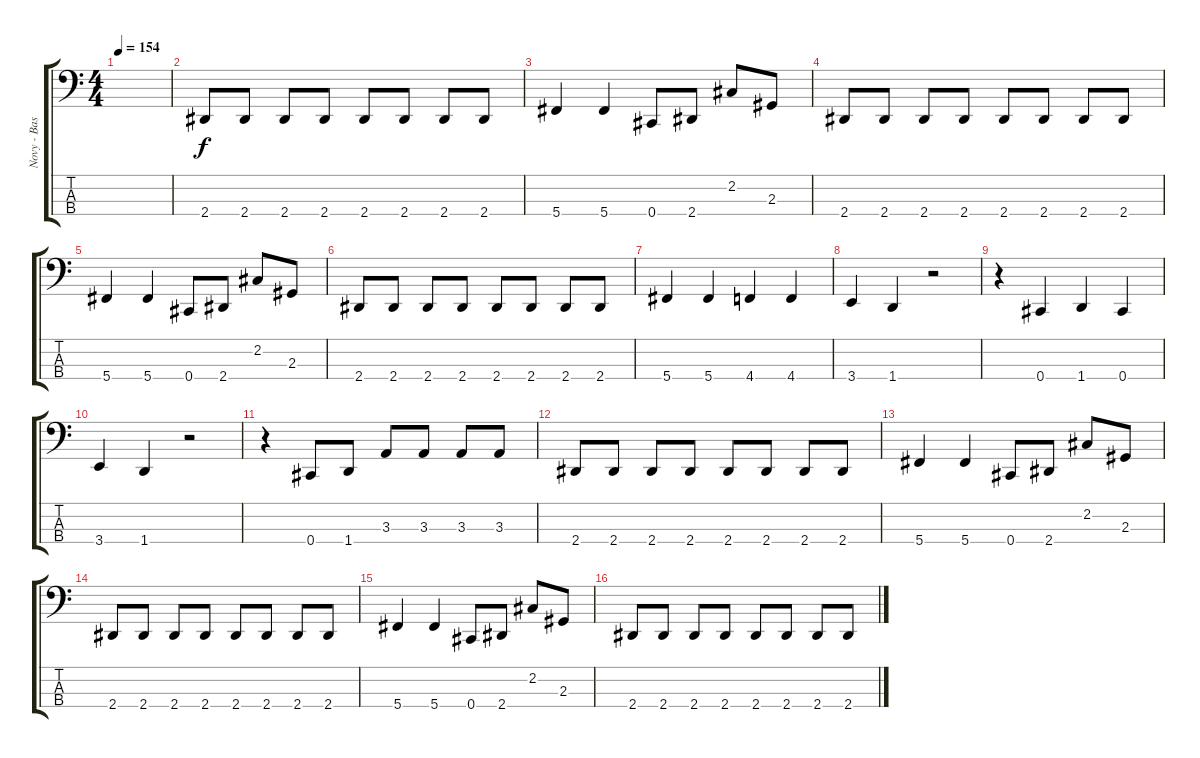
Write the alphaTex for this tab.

\track ("Novy - Bass" "Novy - Bas") {instrument electricbasspick}
\staff {score tabs}
\tuning (E2 B1 Gb1 Db1) {hide}
\ts (4 4)
\tempo 154
\clef f4
\ks c
|
2.4.8 2.4.8 2.4.8 2.4.8 2.4.8 2.4.8 2.4.8 2.4.8 |
5.4.4 5.4.4 0.4.8 2.4.8 2.2.8 2.3.8 |
2.4.8 2.4.8 2.4.8 2.4.8 2.4.8 2.4.8 2.4.8 2.4.8 |
5.4.4 5.4.4 0.4.8 2.4.8 2.2.8 2.3.8 |
2.4.8 2.4.8 2.4.8 2.4.8 2.4.8 2.4.8 2.4.8 2.4.8 |
5.4.4 5.4.4 4.4.4 4.4.4 |
3.4.4 1.4.4 r.2 |
r.4 0.4.4 1.4.4 0.4.4 |
3.4.4 1.4.4 r.2 |
r.4 0.4.8 1.4.8 3.3.8 3.3.8 3.3.8 3.3.8 |
2.4.8 2.4.8 2.4.8 2.4.8 2.4.8 2.4.8 2.4.8 2.4.8 |
5.4.4 5.4.4 0.4.8 2.4.8 2.2.8 2.3.8 |
2.4.8 2.4.8 2.4.8 2.4.8 2.4.8 2.4.8 2.4.8 2.4.8 |
5.4.4 5.4.4 0.4.8 2.4.8 2.2.8 2.3.8 |
2.4.8 2.4.8 2.4.8 2.4.8 2.4.8 2.4.8 2.4.8 2.4.8
